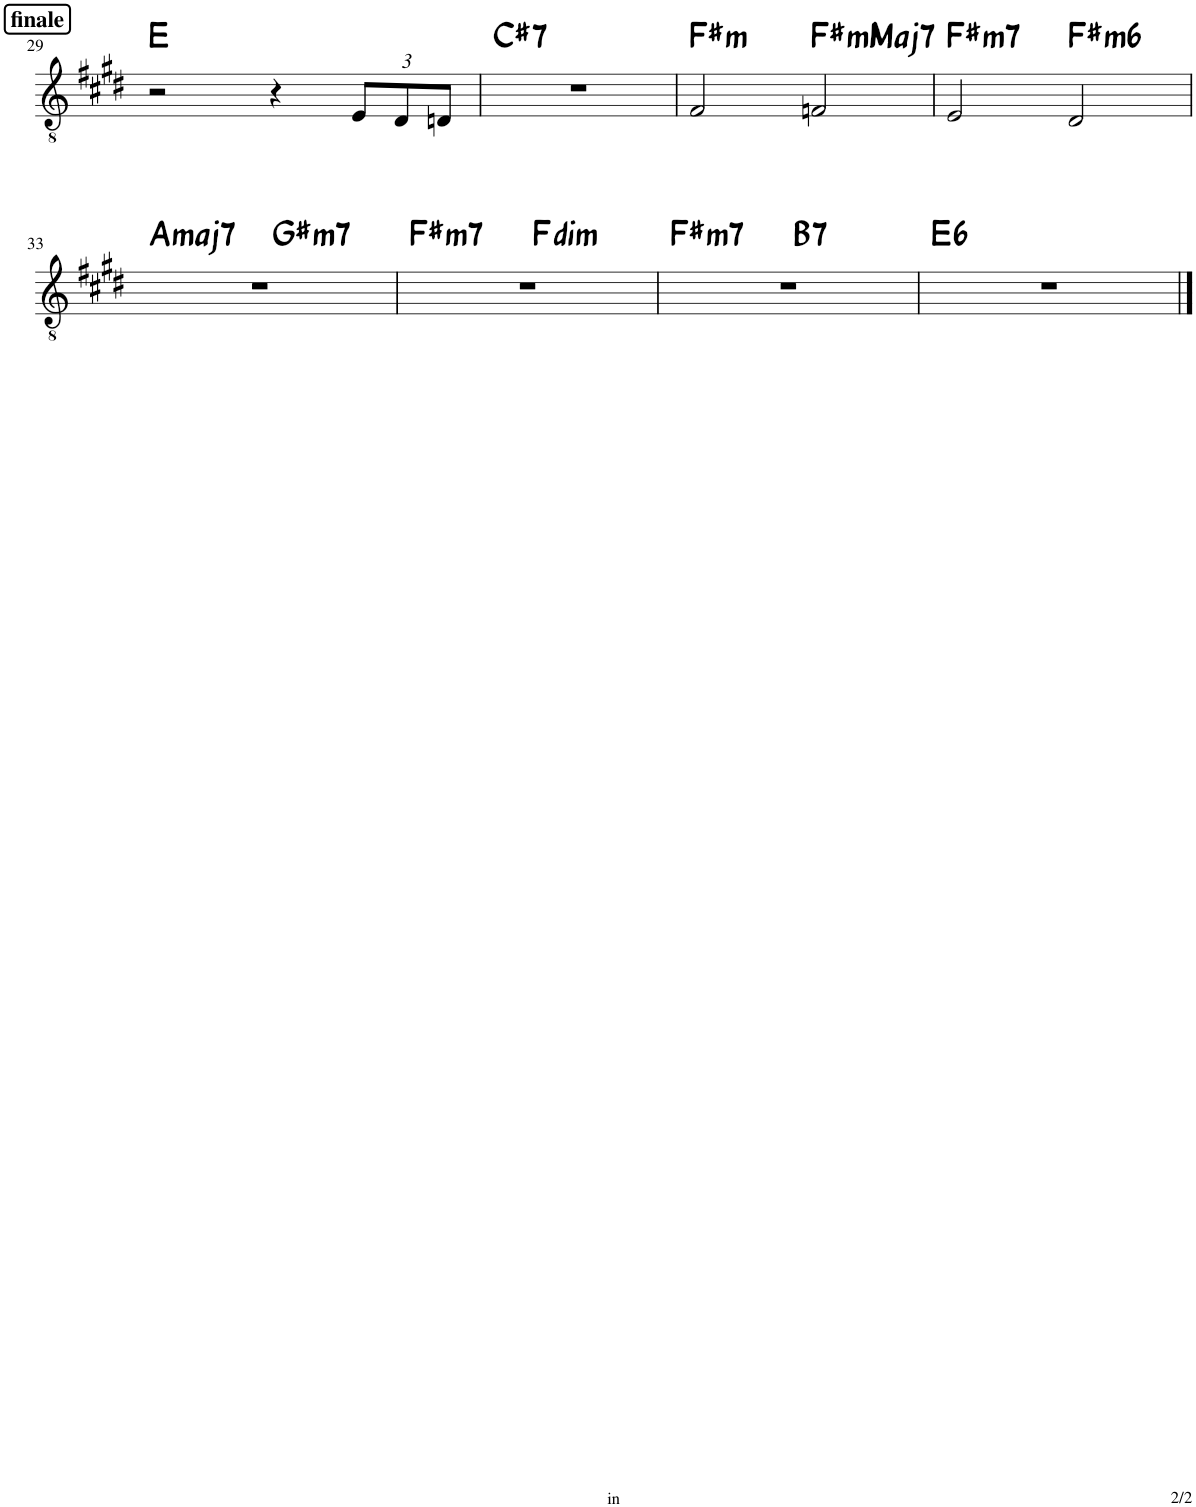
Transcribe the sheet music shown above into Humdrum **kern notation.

**kern	**harte
*part1	*part1
*staff1	*
*I"Classical Guitar	*
*I'Guit.	*
!!LO:PB:g=z
*clefGv2	*
*k[f#c#g#d#]	*
*M4/4	*
!!LO:REH:place=s1:a:B:cj:fs=11:t=finale
=29	=29
2r	E:maj
4r	.
*Xbrackettup	*
12E/L	.
12D#/	.
12Dn/J	.
=30	=30
!	!LO:H:kt=7
1r	C#:7
=31	=31
!	!LO:H:kt=m
2F#/	F#:min
!	!LO:H:kt=mMaj7
2Fn/	F#:minmaj7
=32	=32
!	!LO:H:kt=m7
2E/	F#:min7
!	!LO:H:kt=m6
2D#/	F#:min6
!!LO:LB:g=z
=33	=33
!	!LO:H:kt=maj7
*^	*
1r	2ryy	A:maj7
!	!	!LO:H:kt=m7
.	2ryy	G#:min7
=34	=34	=34
!	!	!LO:H:kt=m7
1r	2ryy	F#:min7
!	!	!LO:H:kt=dim
.	2ryy	F:dim
=35	=35	=35
!	!	!LO:H:kt=m7
1r	2ryy	F#:min7
!	!	!LO:H:kt=7
.	2ryy	B:7
=36	=36	=36
!	!	!LO:H:kt=6
*v	*v	*
1r	E:maj6
==	==
*-	*-
